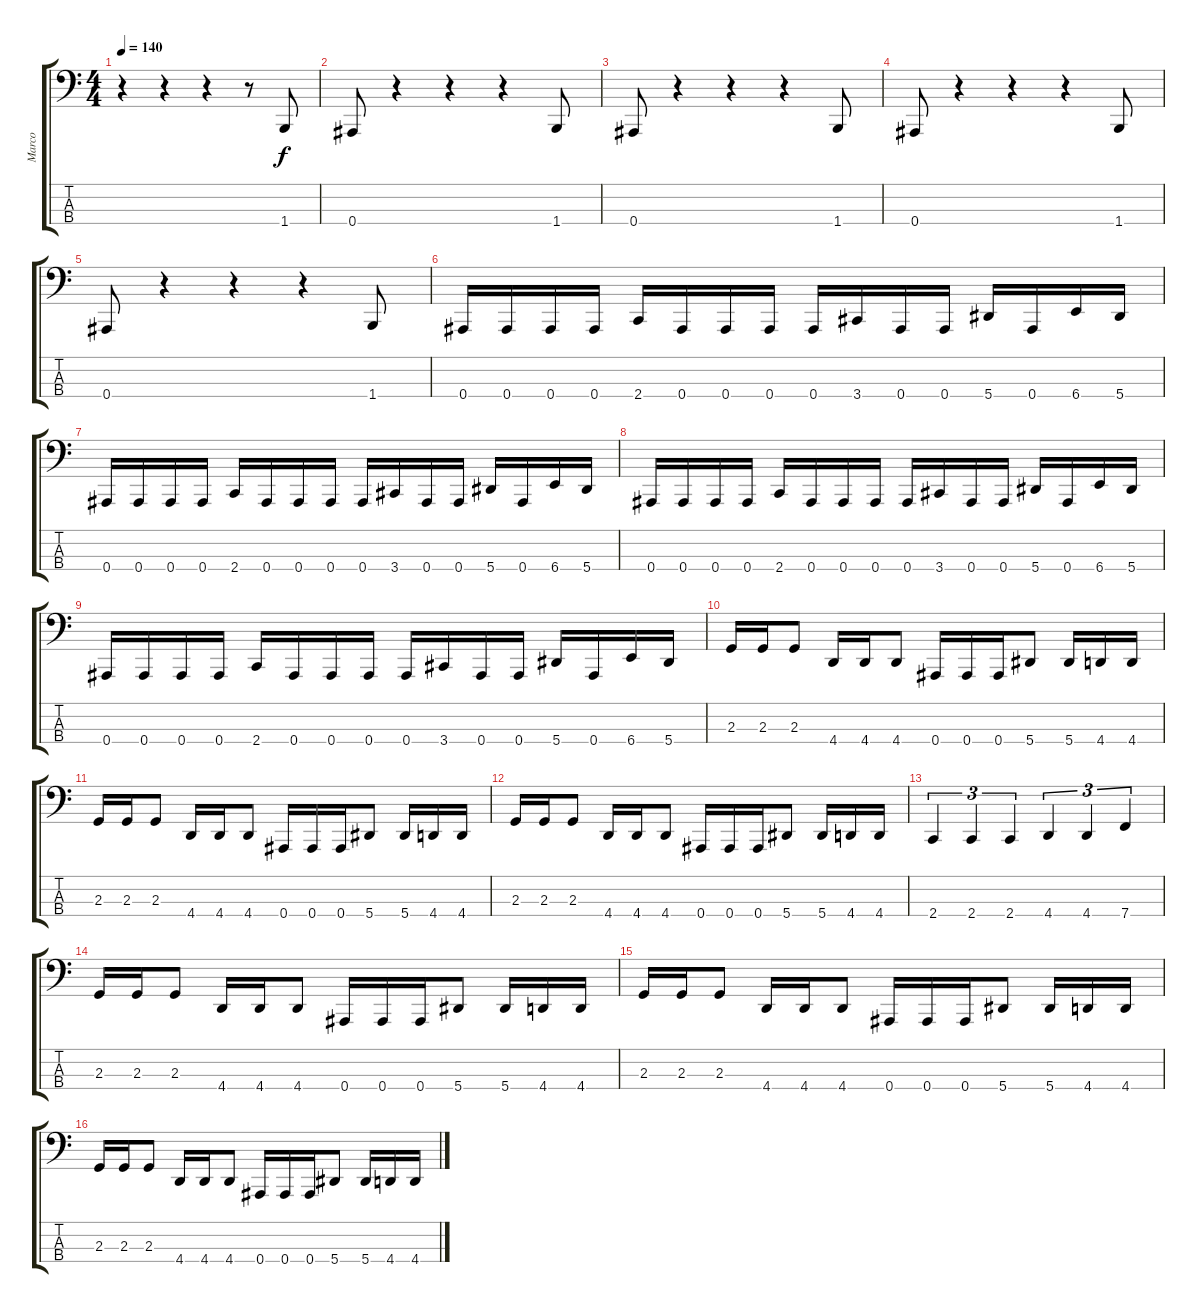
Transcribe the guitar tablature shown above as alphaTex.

\track ("Marco" "Marco") {instrument electricbasspick}
\staff {score tabs}
\tuning (Eb2 Bb1 F1 Bb0) {hide}
\ts (4 4)
\tempo 140
\clef f4
\ks c
r.4{dy f instrument electricbasspick} r.4 r.4 r.8 1.4.8 |
0.4.8 r.4 r.4 r.4 1.4.8 |
0.4.8 r.4 r.4 r.4 1.4.8 |
0.4.8 r.4 r.4 r.4 1.4.8 |
0.4.8 r.4 r.4 r.4 1.4.8 |
0.4.16 0.4.16 0.4.16 0.4.16 2.4.16 0.4.16 0.4.16 0.4.16 0.4.16 3.4.16 0.4.16 0.4.16 5.4.16 0.4.16 6.4.16 5.4.16 |
0.4.16 0.4.16 0.4.16 0.4.16 2.4.16 0.4.16 0.4.16 0.4.16 0.4.16 3.4.16 0.4.16 0.4.16 5.4.16 0.4.16 6.4.16 5.4.16 |
0.4.16 0.4.16 0.4.16 0.4.16 2.4.16 0.4.16 0.4.16 0.4.16 0.4.16 3.4.16 0.4.16 0.4.16 5.4.16 0.4.16 6.4.16 5.4.16 |
0.4.16 0.4.16 0.4.16 0.4.16 2.4.16 0.4.16 0.4.16 0.4.16 0.4.16 3.4.16 0.4.16 0.4.16 5.4.16 0.4.16 6.4.16 5.4.16 |
2.3.16 2.3.16 2.3.8 4.4.16 4.4.16 4.4.8 0.4.16 0.4.16 0.4.16 5.4.8 5.4.16 4.4.16 4.4.16 |
2.3.16 2.3.16 2.3.8 4.4.16 4.4.16 4.4.8 0.4.16 0.4.16 0.4.16 5.4.8 5.4.16 4.4.16 4.4.16 |
2.3.16 2.3.16 2.3.8 4.4.16 4.4.16 4.4.8 0.4.16 0.4.16 0.4.16 5.4.8 5.4.16 4.4.16 4.4.16 |
2.4.4{tu (3 2)} 2.4.4{tu (3 2)} 2.4.4{tu (3 2)} 4.4.4{tu (3 2)} 4.4.4{tu (3 2)} 7.4.4{tu (3 2)} |
2.3.16 2.3.16 2.3.8 4.4.16 4.4.16 4.4.8 0.4.16 0.4.16 0.4.16 5.4.8 5.4.16 4.4.16 4.4.16 |
2.3.16 2.3.16 2.3.8 4.4.16 4.4.16 4.4.8 0.4.16 0.4.16 0.4.16 5.4.8 5.4.16 4.4.16 4.4.16 |
2.3.16 2.3.16 2.3.8 4.4.16 4.4.16 4.4.8 0.4.16 0.4.16 0.4.16 5.4.8 5.4.16 4.4.16 4.4.16
